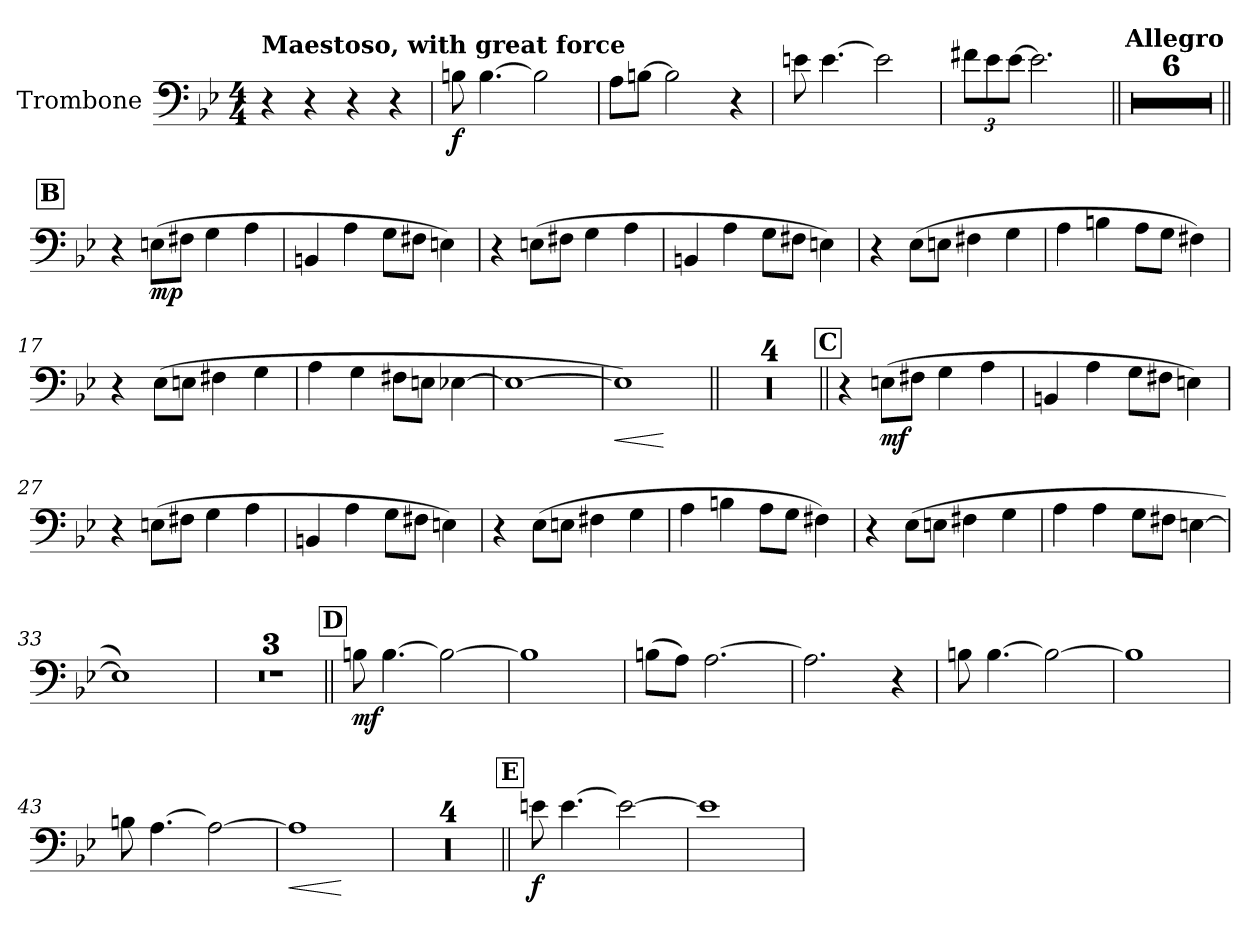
**kern	**dynam
*part1	*part1
*staff1	*staff1
*I"Trombone	*
*I'Tbn.	*
*clefF4	*
*k[b-e-]	*
*M4/4	*
*MM44	*
=	=
!LO:TX:a:B:t=Maestoso, with great force	!
4r	.
4r	.
4r	.
4r	.
=1	=1
!	!LO:DY:b
8Bn\	f
[4.B\	.
2B\]	.
=2	=2
8A\L	.
[8Bn\J	.
2B\]	.
4r	.
=3	=3
8en\	.
[4.e\	.
2e\]	.
=4	=4
*Xbrackettup	*
12f#X\L	.
12e-\	.
[12e-\J	.
2.e-\]	.
=5||	=5||
!!LO:REH:place=s1:B:fs=14:t=A
*MM152	*
!LO:TX:a:B:t=Allegro	!
1r	.
=6	=6
1r	.
=7	=7
1r	.
=8	=8
1r	.
=9	=9
1r	.
=10	=10
1r	.
!!LO:REH:place=s1:a:B:fs=14:t=B
=11||	=11||
4r	.
!	!LO:DY:b
(8En\L	mp
8F#X\J	.
4G\	.
4A\	.
!!LO:LB:g=z
=12	=12
4BBn/	.
4A\	.
8G\L	.
8F#X\J	.
4En\)	.
=13	=13
4r	.
(8En\L	.
8F#X\J	.
4G\	.
4A\	.
=14	=14
4BBn/	.
4A\	.
8G\L	.
8F#X\J	.
4En\)	.
=15	=15
4r	.
(8E-\L	.
8En\J	.
4F#X\	.
4G\	.
=16	=16
4A\	.
4Bn\	.
8A\L	.
8G\J	.
4F#X\)	.
=17	=17
4r	.
(8E-\L	.
8En\J	.
4F#X\	.
4G\	.
!!LO:LB:g=z
=18	=18
4A\	.
4G\	.
8F#X\L	.
8En\J	.
[4E-X\	.
=19	=19
1E-_	.
=20	=20
!	!LO:HP:b
1E-])	<
.	[
=21||	=21||
1r	.
=22	=22
1r	.
=23	=23
1r	.
=24	=24
1r	.
!!LO:REH:place=s1:a:B:fs=14:t=C
=25||	=25||
4r	.
!	!LO:DY:b
(8En\L	mf
8F#X\J	.
4G\	.
4A\	.
=26	=26
4BBn/	.
4A\	.
8G\L	.
8F#X\J	.
4En\)	.
=27	=27
4r	.
(8En\L	.
8F#X\J	.
4G\	.
4A\	.
=28	=28
4BBn/	.
4A\	.
8G\L	.
8F#X\J	.
4En\)	.
!!LO:LB:g=z
=29	=29
4r	.
(8E-\L	.
8En\J	.
4F#X\	.
4G\	.
=30	=30
4A\	.
4Bn\	.
8A\L	.
8G\J	.
4F#X\)	.
=31	=31
4r	.
(8E-\L	.
8En\J	.
4F#X\	.
4G\	.
=32	=32
4A\	.
4A\	.
8G\L	.
8F#X\J	.
[4En\	.
=33	=33
1E])	.
=34	=34
1r	.
=35	=35
1r	.
=36	=36
1r	.
!!LO:REH:place=s1:a:B:fs=14:t=D
=37||	=37||
!	!LO:DY:b
8Bn\	mf
[4.B\	.
2B\_	.
=38	=38
1B]	.
!!LO:LB:g=z
=39	=39
(8Bn\L	.
8A\J)	.
[2.A\	.
=40	=40
2.A\]	.
4r	.
=41	=41
8Bn\	.
[4.B\	.
2B\_	.
=42	=42
1B]	.
=43	=43
8Bn\	.
[4.A\	.
2A\_	.
=44	=44
!	!LO:HP:b
1A]	<
.	[
=45	=45
1r	.
=46	=46
1r	.
=47	=47
1r	.
=48	=48
1r	.
!!LO:REH:place=s1:a:B:fs=14:t=E
=49||	=49||
!	!LO:DY:b
8en\	f
[4.e\	.
2e\_	.
=50	=50
1e]	.
=	=
*-	*-
